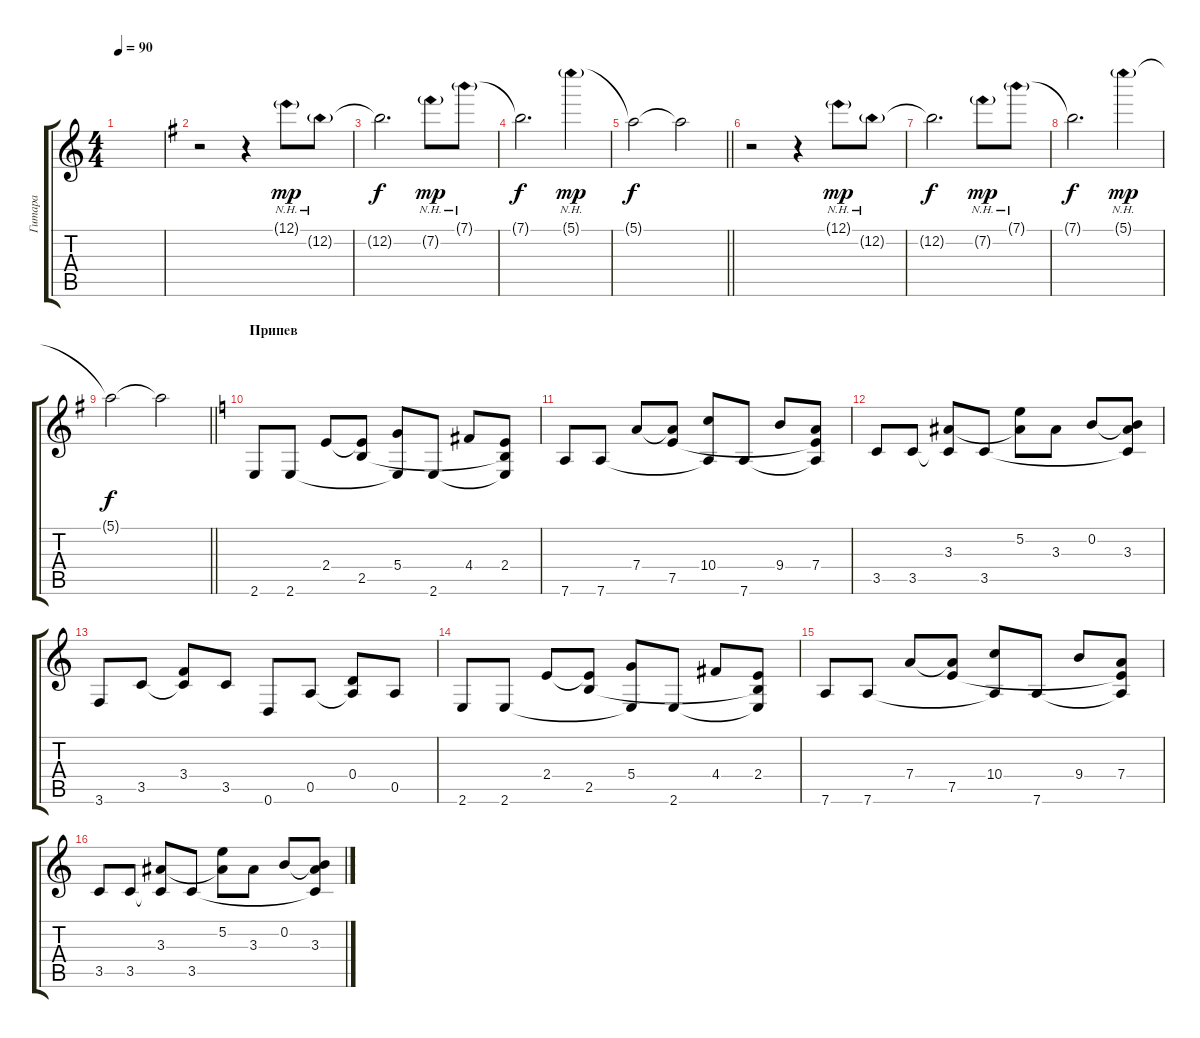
\track ("Гитара" "Гитара") {instrument distortionguitar}
\staff {score tabs}
\tuning (E4 B3 G3 D3 A2 D2) {hide}
\ts (4 4)
\tempo 90
\clef g2
\ks c
|
\ks eminor
r.2 r.4 12.1{nh g}.8{dy mp} 12.2{nh g}.8 |
12.2{t}.2{d dy f} 7.2{nh g}.8{dy mp} 7.1{nh g}.8 |
7.1{t}.2{d dy f} 5.1{nh g}.4{dy mp} |
\barLineRight lightlight
5.1{t}.2{dy f} 5.1{t}.2 |
r.2 r.4 12.1{nh g}.8{dy mp} 12.2{nh g}.8 |
12.2{t}.2{d dy f} 7.2{nh g}.8{dy mp} 7.1{nh g}.8 |
7.1{t}.2{d dy f} 5.1{nh g}.4{dy mp} |
\barLineRight lightlight
5.1{t}.2{dy f} 5.1{t}.2 |
\section ("" "Припев")
\ks c
2.6.8{instrument distortionguitar} 2.6.8 2.4.8 (2.4{t} 2.5).8 (5.4 2.6{t}).8 2.6.8 4.4.8 (2.4 2.5{t} 2.6{t}).8 |
7.6.8 7.6.8 7.4.8 (7.4{t} 7.5).8 (10.4 7.6{t}).8 7.6.8 9.4.8 (7.4 7.5{t} 7.6{t}).8 |
3.5.8 3.5.8 (3.3 3.5{t}).8 3.5.8 (5.2 3.3{t}).8 3.3.8 0.2.8 (0.2{t} 3.3 3.5{t}).8 |
3.6.8 3.5.8 (3.4 3.5{t}).8 3.5.8 0.6.8 0.5.8 (0.4 0.5{t}).8 0.5.8 |
2.6.8{instrument distortionguitar} 2.6.8 2.4.8 (2.4{t} 2.5).8 (5.4 2.6{t}).8 2.6.8 4.4.8 (2.4 2.5{t} 2.6{t}).8 |
7.6.8 7.6.8 7.4.8 (7.4{t} 7.5).8 (10.4 7.6{t}).8 7.6.8 9.4.8 (7.4 7.5{t} 7.6{t}).8 |
3.5.8 3.5.8 (3.3 3.5{t}).8 3.5.8 (5.2 3.3{t}).8 3.3.8 0.2.8 (0.2{t} 3.3 3.5{t}).8
